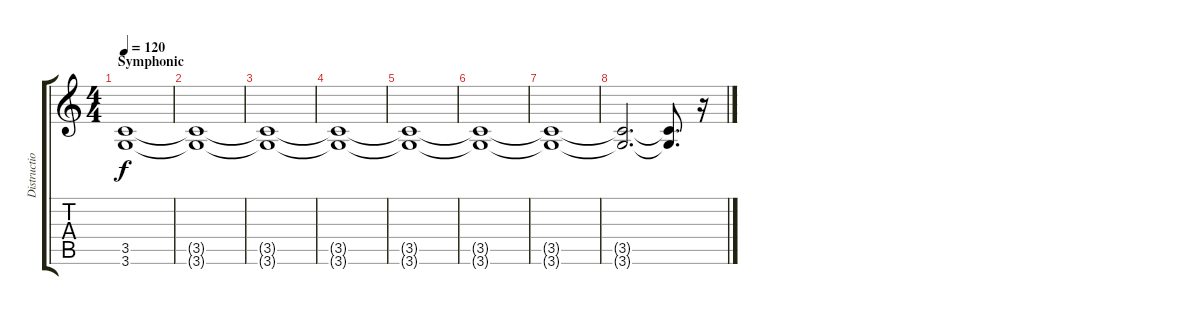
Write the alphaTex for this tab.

\track ("Distruction Guitar 2" "Distructio") {instrument distortionguitar}
\staff {score tabs}
\tuning (E4 B3 G3 D3 A2 E2) {hide}
\ts (4 4)
\section ("" "Symphonic")
\tempo 120
\clef g2
\ks c
(3.5 3.6).1{dy f} |
(3.5{t} 3.6{t}).1 |
(3.5{t} 3.6{t}).1 |
(3.5{t} 3.6{t}).1 |
(3.5{t} 3.6{t}).1 |
(3.5{t} 3.6{t}).1 |
(3.5{t} 3.6{t}).1 |
(3.5{t} 3.6{t}).2{d} (3.5{t} 3.6{t}).8{d} r.16
